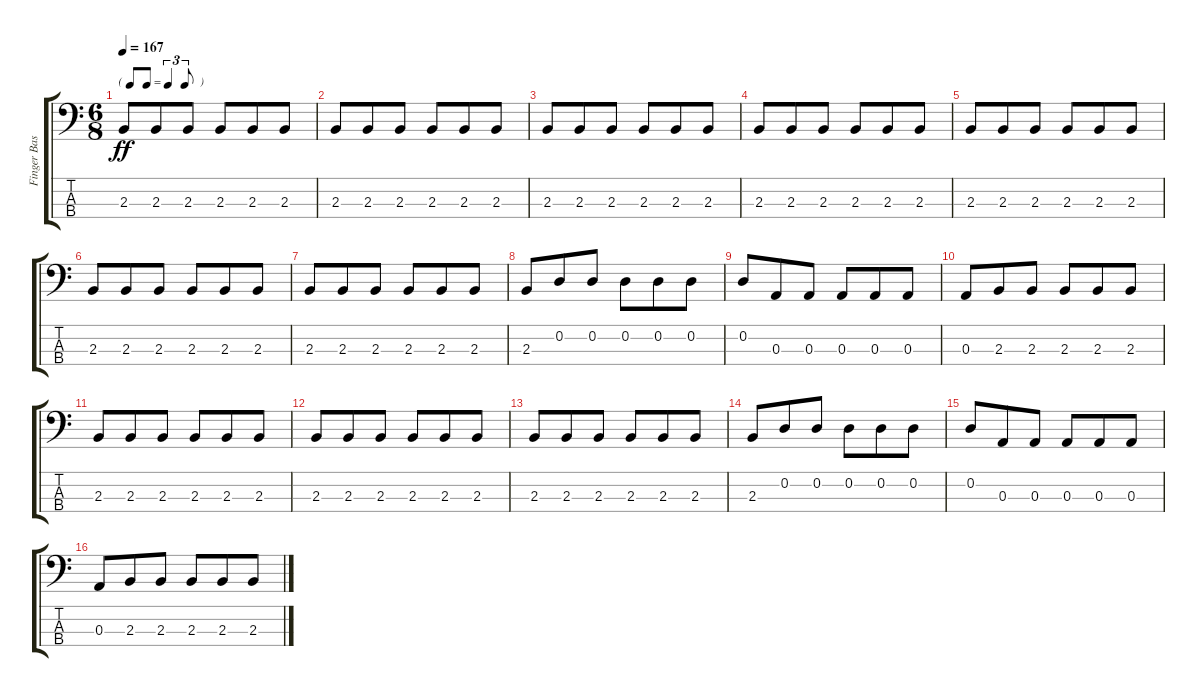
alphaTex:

\track ("Finger Bass LC" "Finger Bas") {instrument electricbassfinger}
\staff {score tabs}
\tuning (G2 D2 A1 E1) {hide}
\ts (6 8)
\tf triplet8th
\tempo 167
\clef f4
\ks c
2.3.8{dy ff} 2.3.8 2.3.8 2.3.8 2.3.8 2.3.8 |
2.3.8 2.3.8 2.3.8 2.3.8 2.3.8 2.3.8 |
2.3.8 2.3.8 2.3.8 2.3.8 2.3.8 2.3.8 |
2.3.8 2.3.8 2.3.8 2.3.8 2.3.8 2.3.8 |
2.3.8 2.3.8 2.3.8 2.3.8 2.3.8 2.3.8 |
2.3.8 2.3.8 2.3.8 2.3.8 2.3.8 2.3.8 |
2.3.8 2.3.8 2.3.8 2.3.8 2.3.8 2.3.8 |
2.3.8 0.2.8 0.2.8 0.2.8 0.2.8 0.2.8 |
0.2.8 0.3.8 0.3.8 0.3.8 0.3.8 0.3.8 |
0.3.8 2.3.8 2.3.8 2.3.8 2.3.8 2.3.8 |
2.3.8 2.3.8 2.3.8 2.3.8 2.3.8 2.3.8 |
2.3.8 2.3.8 2.3.8 2.3.8 2.3.8 2.3.8 |
2.3.8 2.3.8 2.3.8 2.3.8 2.3.8 2.3.8 |
2.3.8 0.2.8 0.2.8 0.2.8 0.2.8 0.2.8 |
0.2.8 0.3.8 0.3.8 0.3.8 0.3.8 0.3.8 |
0.3.8 2.3.8 2.3.8 2.3.8 2.3.8 2.3.8
